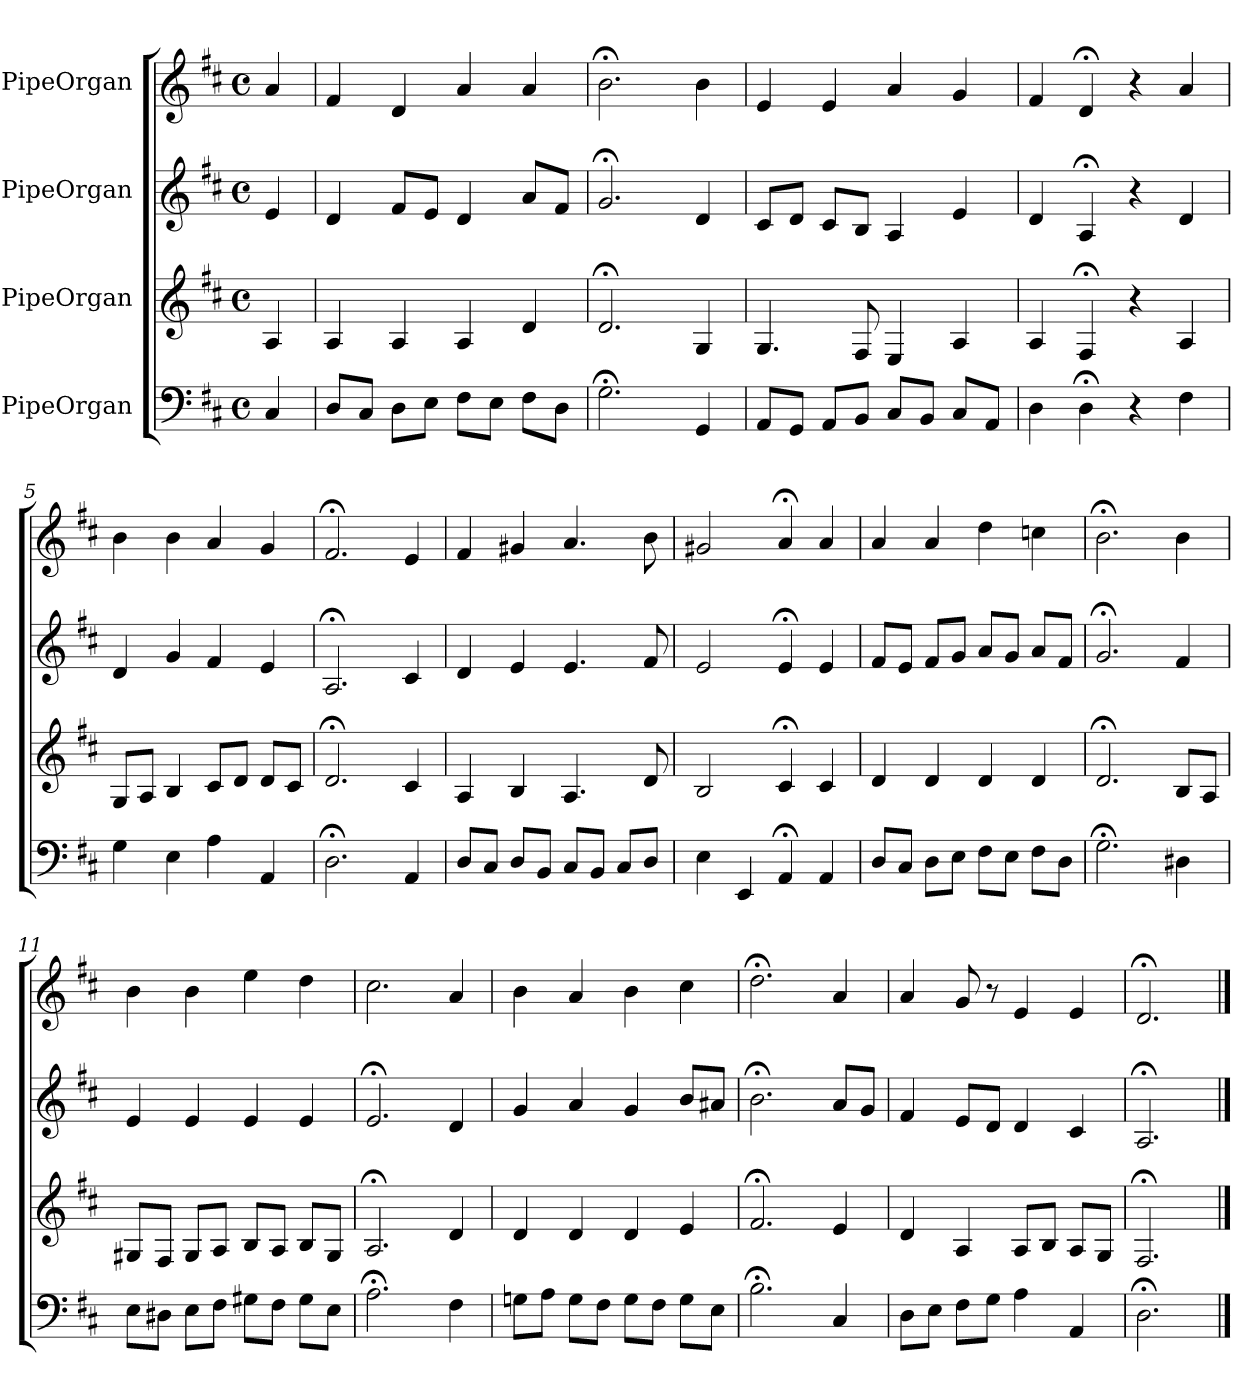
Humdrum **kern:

**kern	**kern	**kern	**kern
*part4	*part3	*part2	*part1
*staff4	*staff3	*staff2	*staff1
*I"PipeOrgan	*I"PipeOrgan	*I"PipeOrgan	*I"PipeOrgan
*k[f#c#]	*k[f#c#]	*k[f#c#]	*k[f#c#]
*D:	*D:	*D:	*D:
*M4/4	*M4/4	*M4/4	*M4/4
*met(c)	*met(c)	*met(c)	*met(c)
*MM60	*MM60	*MM60	*MM60
=	=	=	=
4C#	4A	4e	4a
=1	=1	=1	=1
8DL	4A	4d	4f#
8C#J	.	.	.
8DL	4A	8f#L	4d
8EJ	.	8eJ	.
8F#L	4A	4d	4a
8EJ	.	.	.
8F#L	4d	8aL	4a
8DJ	.	8f#J	.
=2	=2	=2	=2
2.G;<	2.d;<	2.g;<	2.b;<
4GG	4G	4d	4b
=3	=3	=3	=3
8AAL	4.G	8c#L	4e
8GGJ	.	8dJ	.
8AAL	.	8c#L	4e
8BBJ	8F#	8BJ	.
8C#L	4E	4A	4a
8BBJ	.	.	.
8C#L	4A	4e	4g
8AAJ	.	.	.
=4	=4	=4	=4
4D	4A	4d	4f#
4D;<	4F#;<	4A;<	4d;<
4r	4r	4r	4r
4F#	4A	4d	4a
=5	=5	=5	=5
4G	8GL	4d	4b
.	8AJ	.	.
4E	4B	4g	4b
4A	8c#L	4f#	4a
.	8dJ	.	.
4AA	8dL	4e	4g
.	8c#J	.	.
=6	=6	=6	=6
2.D;<	2.d;<	2.A;<	2.f#;<
4AA	4c#	4c#	4e
=7	=7	=7	=7
8DL	4A	4d	4f#
8C#J	.	.	.
8DL	4B	4e	4g#X
8BBJ	.	.	.
8C#L	4.A	4.e	4.a
8BBJ	.	.	.
8C#L	.	.	.
8DJ	8d	8f#	8b
=8	=8	=8	=8
4E	2B	2e	2g#X
4EE	.	.	.
4AA;<	4c#;<	4e;<	4a;<
4AA	4c#	4e	4a
=9	=9	=9	=9
8DL	4d	8f#L	4a
8C#J	.	8eJ	.
8DL	4d	8f#L	4a
8EJ	.	8gJ	.
8F#L	4d	8aL	4dd
8EJ	.	8gJ	.
8F#L	4d	8aL	4ccn
8DJ	.	8f#J	.
=10	=10	=10	=10
2.G;<	2.d;<	2.g;<	2.b;<
4D#X	8BL	4f#	4b
.	8AJ	.	.
=11	=11	=11	=11
8EL	8G#XL	4e	4b
8D#XJ	8F#J	.	.
8EL	8G#L	4e	4b
8F#J	8AJ	.	.
8G#XL	8BL	4e	4ee
8F#J	8AJ	.	.
8G#L	8BL	4e	4dd
8EJ	8G#J	.	.
=12	=12	=12	=12
2.A;<	2.A;<	2.e;<	2.cc#
4F#	4d	4d	4a
=13	=13	=13	=13
8GnL	4d	4g	4b
8AJ	.	.	.
8GL	4d	4a	4a
8F#J	.	.	.
8GL	4d	4g	4b
8F#J	.	.	.
8GL	4e	8bL	4cc#
8EJ	.	8a#XJ	.
=14	=14	=14	=14
2.B;<	2.f#;<	2.b;<	2.dd;<
4C#	4e	8aL	4a
.	.	8gJ	.
=15	=15	=15	=15
8DL	4d	4f#	4a
8EJ	.	.	.
8F#L	4A	8eL	8g
8GJ	.	8dJ	8r
4A	8AL	4d	4e
.	8BJ	.	.
4AA	8AL	4c#	4e
.	8GJ	.	.
=16	=16	=16	=16
2.D;<	2.F#;<	2.A;<	2.d;<
==	==	==	==
*-	*-	*-	*-
